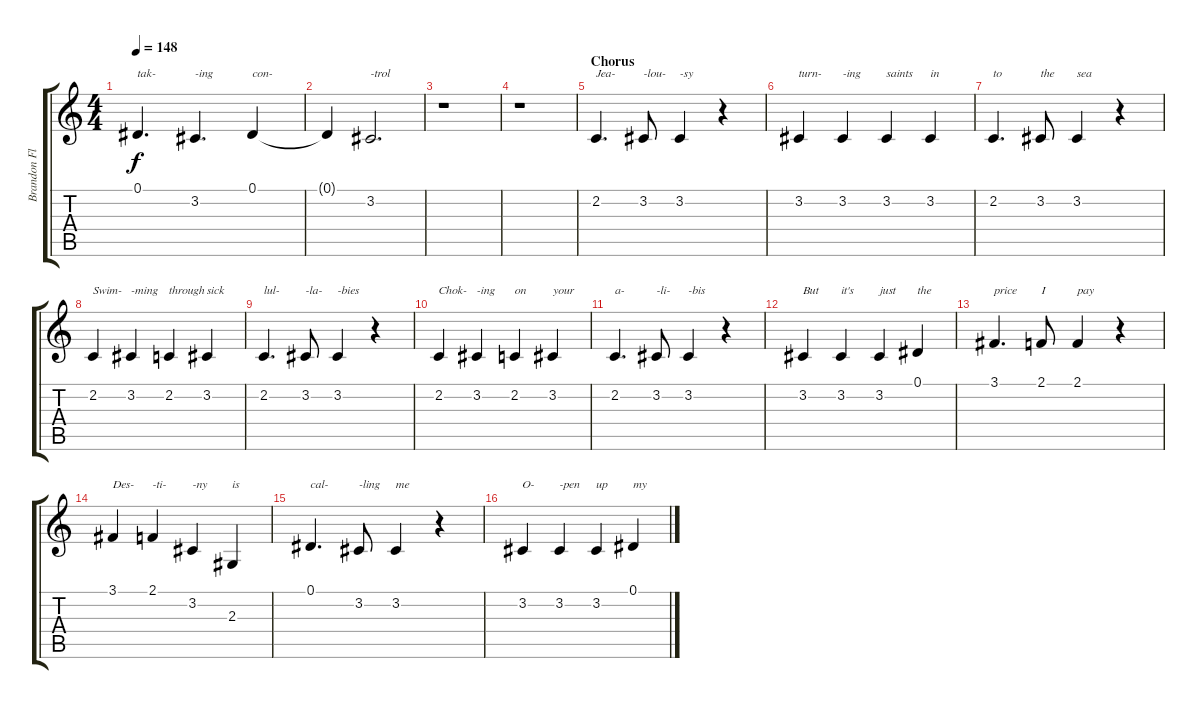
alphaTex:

\track ("Brandon Flowers - Vocals" "Brandon Fl") {instrument steeldrums}
\staff {score tabs}
\tuning (Eb4 Bb3 Gb3 Db3 Ab2 Eb2) {hide}
\ts (4 4)
\tempo 148
\clef g2
\ks c
0.1.4{d txt "tak-" dy f} 3.2.4{d txt "-ing"} 0.1.4{txt "con-"} |
0.1{t}.4 3.2.2{d txt "-trol"} |
r.1 |
r.1 |
\section ("" "Chorus")
2.2.4{d txt "Jea-"} 3.2.8{txt "-lou-"} 3.2.4{txt "-sy"} r.4 |
3.2.4{txt "turn-"} 3.2.4{txt "-ing"} 3.2.4{txt "saints"} 3.2.4{txt "in"} |
2.2.4{d txt "to"} 3.2.8{txt "the"} 3.2.4{txt "sea"} r.4 |
2.2.4{txt "Swim-"} 3.2.4{txt "-ming"} 2.2.4{txt "through"} 3.2.4{txt "sick"} |
2.2.4{d txt "lul-"} 3.2.8{txt "-la-"} 3.2.4{txt "-bies"} r.4 |
2.2.4{txt "Chok-"} 3.2.4{txt "-ing"} 2.2.4{txt "on"} 3.2.4{txt "your"} |
2.2.4{d txt "a-"} 3.2.8{txt "-li-"} 3.2.4{txt "-bis"} r.4 |
3.2.4{txt "But"} 3.2.4{txt "it's"} 3.2.4{txt "just"} 0.1.4{txt "the"} |
3.1.4{d txt "price"} 2.1.8{txt "I"} 2.1.4{txt "pay"} r.4 |
3.1.4{txt "Des-"} 2.1.4{txt "-ti-"} 3.2.4{txt "-ny"} 2.3.4{txt "is"} |
0.1.4{d txt "cal-"} 3.2.8{txt "-ling"} 3.2.4{txt "me"} r.4 |
3.2.4{txt "O-"} 3.2.4{txt "-pen"} 3.2.4{txt "up"} 0.1.4{txt "my"}
